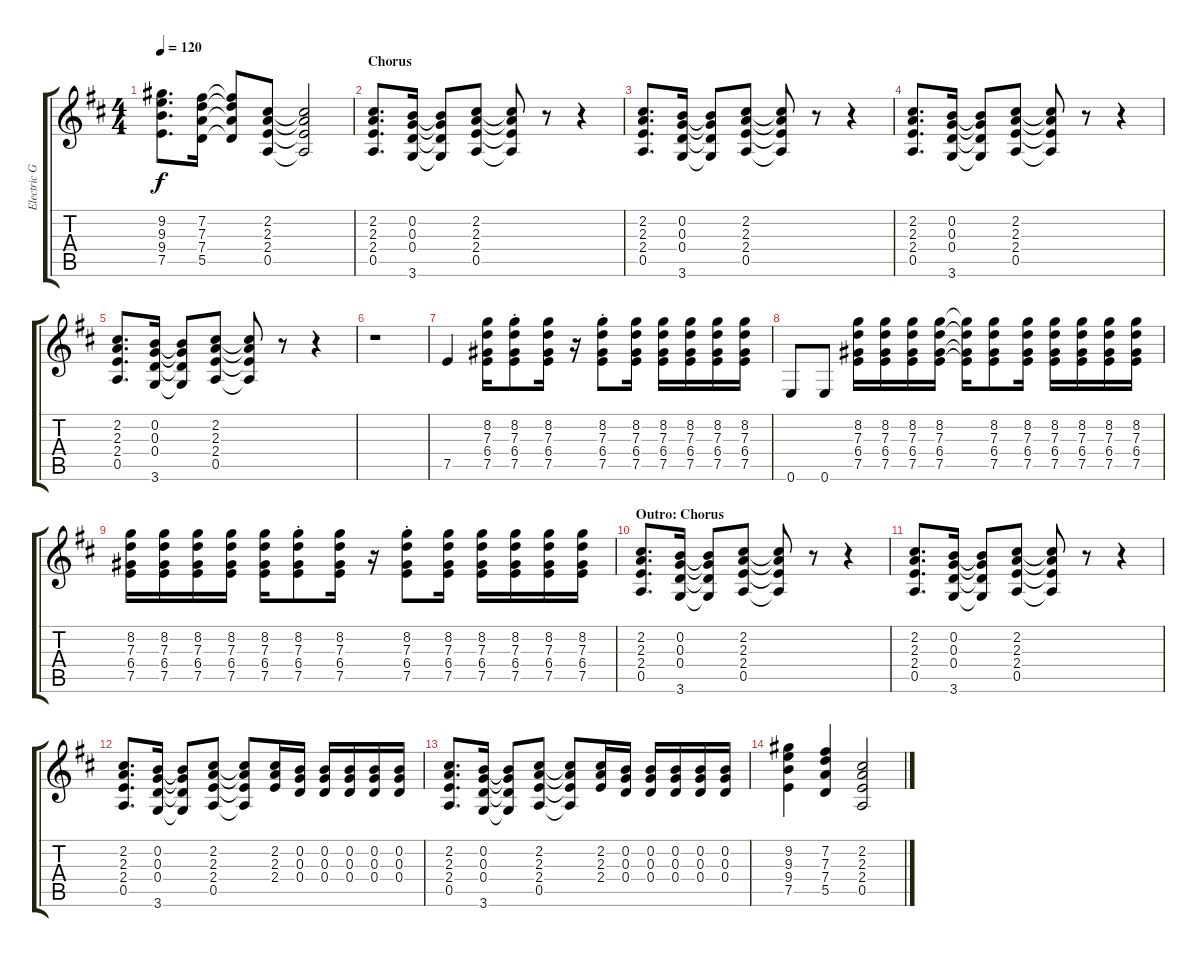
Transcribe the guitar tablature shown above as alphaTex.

\track ("Electric Guitar 5" "Electric G") {instrument overdrivenguitar}
\staff {score tabs}
\tuning (E4 B3 G3 D3 A2 E2) {hide}
\ts (4 4)
\tempo 120
\clef g2
\ks d
(9.2 9.3 9.4 7.5).8{d dy f} (7.2 7.3 7.4 5.5).16 (7.2{t} 7.3{t} 7.4{t} 5.5{t}).8 (2.2 2.3 2.4 0.5).8 (2.2{t} 2.3{t} 2.4{t} 0.5{t}).2 |
\section ("" "Chorus")
(2.2 2.3 2.4 0.5).8{d} (0.2 0.3 0.4 3.6).16 (0.2{t} 0.3{t} 0.4{t} 3.6{t}).8 (2.2 2.3 2.4 0.5).8 (2.2{t} 2.3{t} 2.4{t} 0.5{t}).8 r.8 r.4 |
(2.2 2.3 2.4 0.5).8{d} (0.2 0.3 0.4 3.6).16 (0.2{t} 0.3{t} 0.4{t} 3.6{t}).8 (2.2 2.3 2.4 0.5).8 (2.2{t} 2.3{t} 2.4{t} 0.5{t}).8 r.8 r.4 |
(2.2 2.3 2.4 0.5).8{d} (0.2 0.3 0.4 3.6).16 (0.2{t} 0.3{t} 0.4{t} 3.6{t}).8 (2.2 2.3 2.4 0.5).8 (2.2{t} 2.3{t} 2.4{t} 0.5{t}).8 r.8 r.4 |
(2.2 2.3 2.4 0.5).8{d} (0.2 0.3 0.4 3.6).16 (0.2{t} 0.3{t} 0.4{t} 3.6{t}).8 (2.2 2.3 2.4 0.5).8 (2.2{t} 2.3{t} 2.4{t} 0.5{t}).8 r.8 r.4 |
r.1 |
7.5.4 (8.2 7.3 6.4 7.5).16 (8.2{st} 7.3{st} 6.4{st} 7.5{st}).8 (8.2 7.3 6.4 7.5).16 r.16 (8.2{st} 7.3{st} 6.4{st} 7.5{st}).8 (8.2 7.3 6.4 7.5).16 (8.2 7.3 6.4 7.5).16 (8.2 7.3 6.4 7.5).16 (8.2 7.3 6.4 7.5).16 (8.2 7.3 6.4 7.5).16 |
0.6.8 0.6.8 (8.2 7.3 6.4 7.5).16 (8.2 7.3 6.4 7.5).16 (8.2 7.3 6.4 7.5).16 (8.2 7.3 6.4 7.5).16 (8.2{t} 7.3{t} 6.4{t} 7.5{t}).16 (8.2 7.3 6.4 7.5).8 (8.2 7.3 6.4 7.5).16 (8.2 7.3 6.4 7.5).16 (8.2 7.3 6.4 7.5).16 (8.2 7.3 6.4 7.5).16 (8.2 7.3 6.4 7.5).16 |
(8.2 7.3 6.4 7.5).16 (8.2 7.3 6.4 7.5).16 (8.2 7.3 6.4 7.5).16 (8.2 7.3 6.4 7.5).16 (8.2 7.3 6.4 7.5).16 (8.2{st} 7.3{st} 6.4{st} 7.5{st}).8 (8.2 7.3 6.4 7.5).16 r.16 (8.2{st} 7.3{st} 6.4{st} 7.5{st}).8 (8.2 7.3 6.4 7.5).16 (8.2 7.3 6.4 7.5).16 (8.2 7.3 6.4 7.5).16 (8.2 7.3 6.4 7.5).16 (8.2 7.3 6.4 7.5).16 |
\section ("" "Outro: Chorus")
(2.2 2.3 2.4 0.5).8{d} (0.2 0.3 0.4 3.6).16 (0.2{t} 0.3{t} 0.4{t} 3.6{t}).8 (2.2 2.3 2.4 0.5).8 (2.2{t} 2.3{t} 2.4{t} 0.5{t}).8 r.8 r.4 |
(2.2 2.3 2.4 0.5).8{d} (0.2 0.3 0.4 3.6).16 (0.2{t} 0.3{t} 0.4{t} 3.6{t}).8 (2.2 2.3 2.4 0.5).8 (2.2{t} 2.3{t} 2.4{t} 0.5{t}).8 r.8 r.4 |
(2.2 2.3 2.4 0.5).8{d} (0.2 0.3 0.4 3.6).16 (0.2{t} 0.3{t} 0.4{t} 3.6{t}).8 (2.2 2.3 2.4 0.5).8 (2.2{t} 2.3{t} 2.4{t} 0.5{t}).8 (2.2 2.3 2.4).16 (0.2 0.3 0.4).16 (0.2 0.3 0.4).16 (0.2 0.3 0.4).16 (0.2 0.3 0.4).16 (0.2 0.3 0.4).16 |
(2.2 2.3 2.4 0.5).8{d} (0.2 0.3 0.4 3.6).16 (0.2{t} 0.3{t} 0.4{t} 3.6{t}).8 (2.2 2.3 2.4 0.5).8 (2.2{t} 2.3{t} 2.4{t} 0.5{t}).8 (2.2 2.3 2.4).16 (0.2 0.3 0.4).16 (0.2 0.3 0.4).16 (0.2 0.3 0.4).16 (0.2 0.3 0.4).16 (0.2 0.3 0.4).16 |
(9.2 9.3 9.4 7.5).4 (7.2 7.3 7.4 5.5).4 (2.2 2.3 2.4 0.5).2
